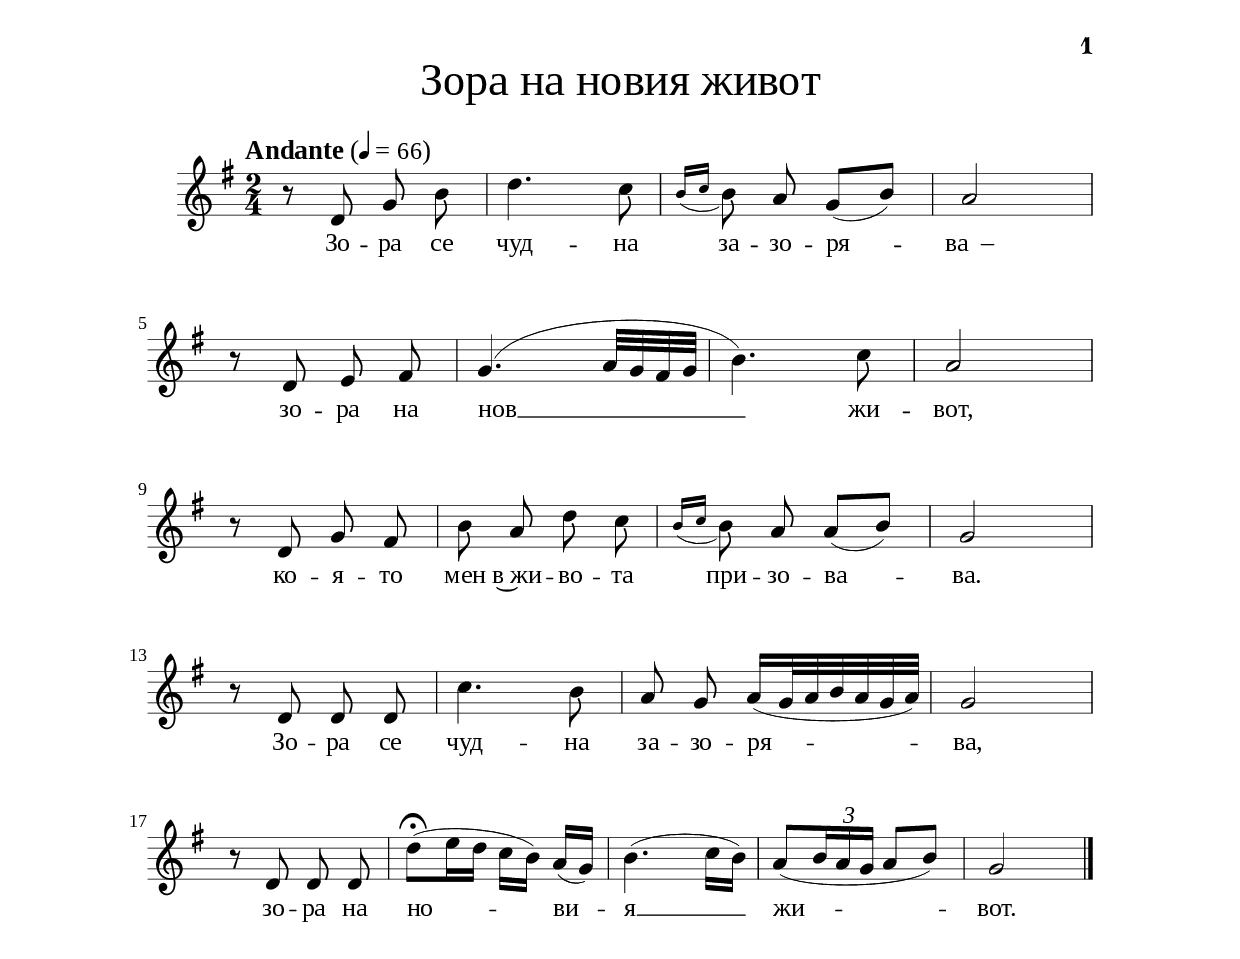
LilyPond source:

\version "2.24.4"

% include paper part and global functions
\include "include/globals.ily"

\bookpart {

  \label #'ref215
  \tocItem \markup "Зора на новия живот"
  \include "include/bookpart-paper.ily"
  \score {
    \include "include/score-layout.ily"

    \new Voice \absolute {
      \clef treble
      \key g \major
      \time 2/4
      \tempoFunc "Andante" 4 "66"
      \autoBeamOff
      r8  d'8  g'8  b'8 | % 2
      d''4.  c''8 | % 3
      \acciaccatura {  b'16 [  c''16 ] }  b'8
      a'8  g'8 ( [  b'8 ) ] | % 4
      a'2 \break | % 5
      r8  d'8  e'8  fis'8 | % 6
      g'4. (  a'32 [  g'32  fis'32  g'32
      ] | % 7
      b'4. )  c''8 | % 8
      a'2 \break | % 9
      r8  d'8  g'8  fis'8 |
      b'8  a'8  d''8  c''8 | % 11
      \acciaccatura {  b'16 [  c''16 ] }  b'8
      a'8  a'8 ( [  b'8 ) ] | % 12
      g'2 \break | % 13
      r8  d'8  d'8  d'8 | % 14
      c''4.  b'8 | % 15
      a'8  g'8  a'16 ( [  g'32  a'32
      b'32  a'32  g'32  a'32 ) ] | % 16
      g'2 \break | % 17
      r8  d'8  d'8  d'8 | % 18
      d''8 ( ^\fermata [  e''16  d''16 ]
      c''16 [  b'16 ) ]  a'16 ( [  g'16 )
      ] | % 19
      b'4. (  c''16 [  b'16 ) ] |
      a'8 ( [ \once \omit TupletBracket
      \times 2/3  {
        b'16  a'16  g'16 ]
      }
      a'8 [  b'8 ) ] | % 21
      g'2 \bar "|."
    }


    \addlyrics {
      Зо -- ра се чуд -- на за --
      зо -- ря -- "ва  –" зо -- ра на нов __
      жи -- вот, ко --
      я -- то мен в~жи -- во -- та
      при -- зо -- ва -- ва. Зо --
      ра се чуд -- на за -- зо -- ря --
      ва, зо -- ра на
      но -- ви -- я __
      жи -- вот.}

      \header {
        title = \titleFunc #'ref_desc_16 "Зора на новия живот" "Zora na Novija život"
      }

      \midi{}

    } % score


  } % bookpart

  % Più mosso
  %
